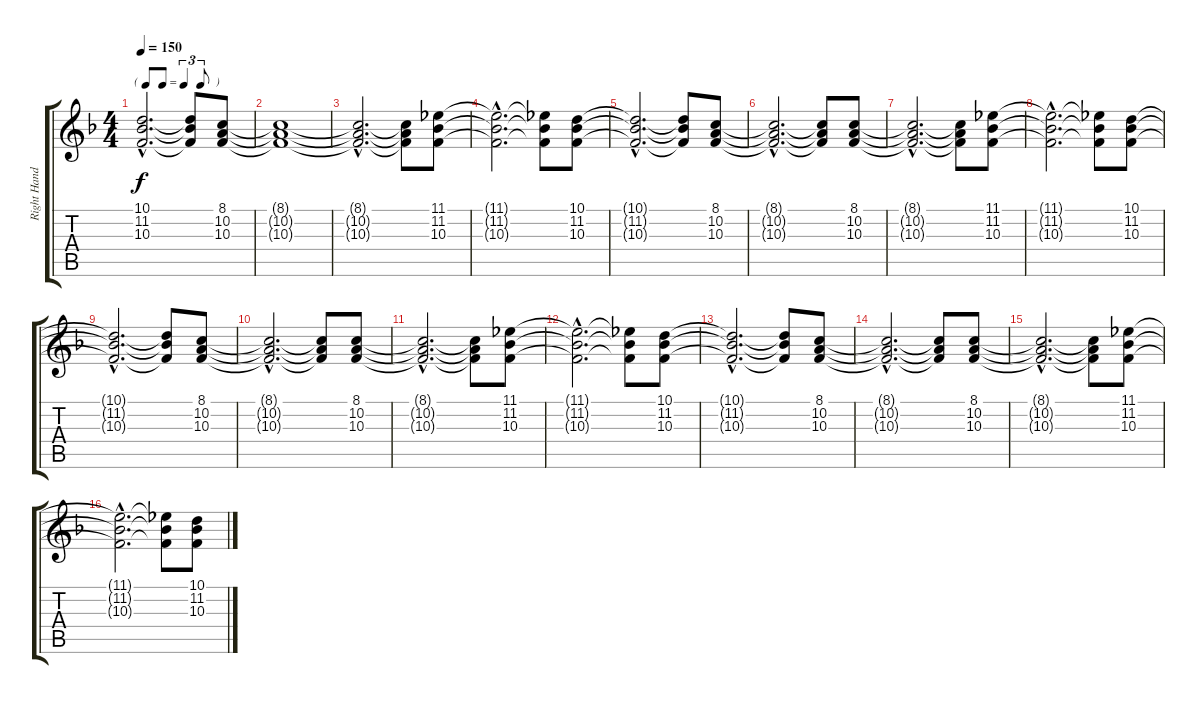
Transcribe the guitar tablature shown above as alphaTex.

\track ("Right Hand" "Right Hand") {instrument brightacousticpiano}
\staff {score tabs}
\tuning (E4 B3 G3 D3 A2 E2) {hide}
\ts (4 4)
\tf triplet8th
\tempo 150
\clef g2
\ks f
(10.1{hac t} 11.2{hac t} 10.3{hac t}).2{d dy f} (10.1{t} 11.2{t} 10.3{t}).8 (8.1 10.2 10.3).8 |
(8.1{t} 10.2{t} 10.3{t}).1 |
(8.1{hac t} 10.2{hac t} 10.3{hac t}).2{d} (8.1{t} 10.2{t} 10.3{t}).8 (11.1 11.2 10.3).8 |
(11.1{hac t} 11.2{hac t} 10.3{hac t}).2{d} (11.1{t} 11.2{t} 10.3{t}).8 (10.1 11.2 10.3).8 |
(10.1{hac t} 11.2{hac t} 10.3{hac t}).2{d} (10.1{t} 11.2{t} 10.3{t}).8 (8.1 10.2 10.3).8 |
(8.1{hac t} 10.2{hac t} 10.3{hac t}).2{d} (8.1{t} 10.2{t} 10.3{t}).8 (8.1 10.2 10.3).8 |
(8.1{hac t} 10.2{hac t} 10.3{hac t}).2{d} (8.1{t} 10.2{t} 10.3{t}).8 (11.1 11.2 10.3).8 |
(11.1{hac t} 11.2{hac t} 10.3{hac t}).2{d} (11.1{t} 11.2{t} 10.3{t}).8 (10.1 11.2 10.3).8 |
(10.1{hac t} 11.2{hac t} 10.3{hac t}).2{d} (10.1{t} 11.2{t} 10.3{t}).8 (8.1 10.2 10.3).8 |
(8.1{hac t} 10.2{hac t} 10.3{hac t}).2{d} (8.1{t} 10.2{t} 10.3{t}).8 (8.1 10.2 10.3).8 |
(8.1{hac t} 10.2{hac t} 10.3{hac t}).2{d} (8.1{t} 10.2{t} 10.3{t}).8 (11.1 11.2 10.3).8 |
(11.1{hac t} 11.2{hac t} 10.3{hac t}).2{d} (11.1{t} 11.2{t} 10.3{t}).8 (10.1 11.2 10.3).8 |
(10.1{hac t} 11.2{hac t} 10.3{hac t}).2{d} (10.1{t} 11.2{t} 10.3{t}).8 (8.1 10.2 10.3).8 |
(8.1{hac t} 10.2{hac t} 10.3{hac t}).2{d} (8.1{t} 10.2{t} 10.3{t}).8 (8.1 10.2 10.3).8 |
(8.1{hac t} 10.2{hac t} 10.3{hac t}).2{d} (8.1{t} 10.2{t} 10.3{t}).8 (11.1 11.2 10.3).8 |
(11.1{hac t} 11.2{hac t} 10.3{hac t}).2{d} (11.1{t} 11.2{t} 10.3{t}).8 (10.1 11.2 10.3).8
